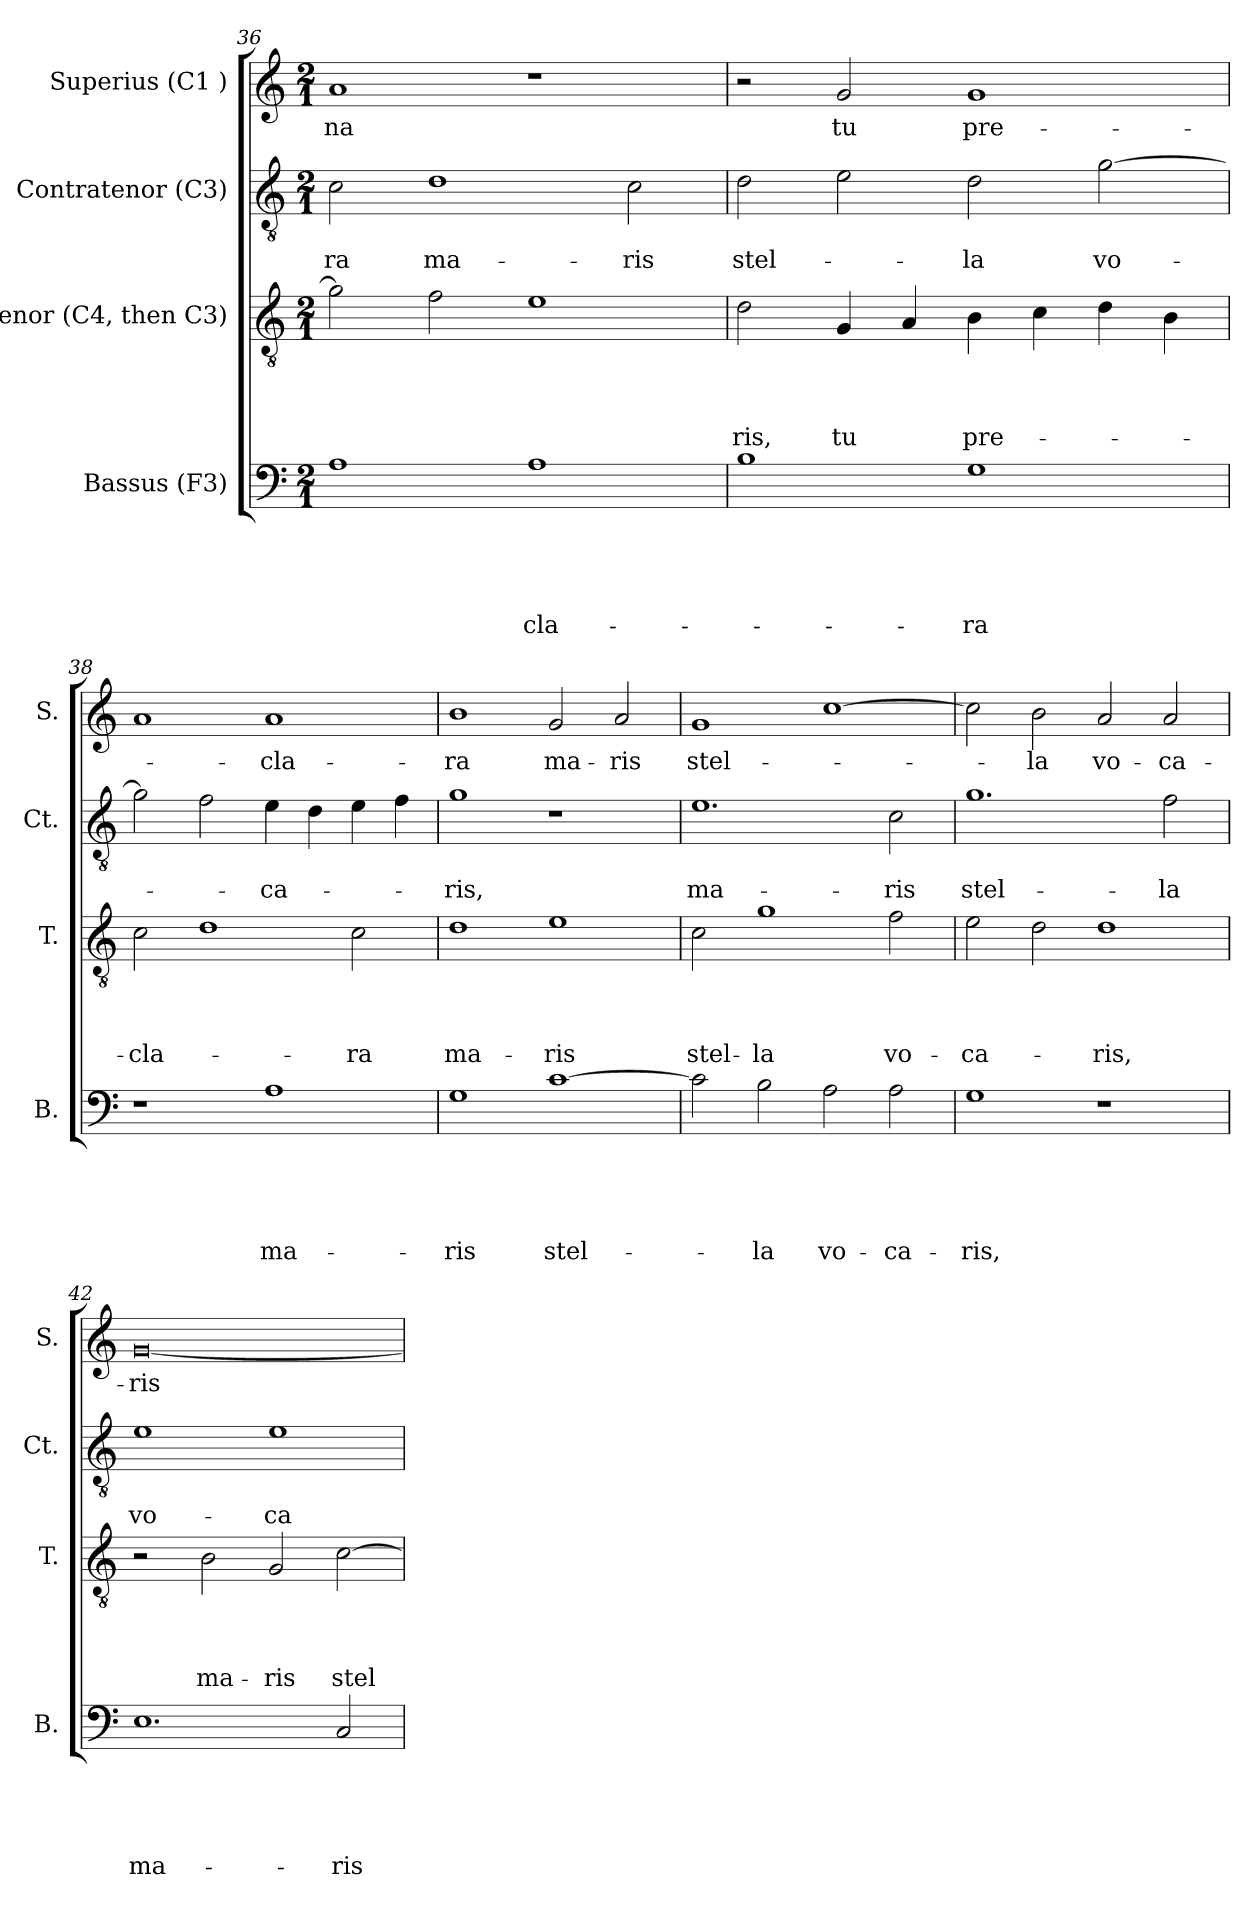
**kern	**text	**text	**text	**text	**text	**kern	**text	**text	**text	**text	**kern	**text	**text	**kern	**text
*part4	*part4	*part4	*part4	*part4	*part4	*part3	*part3	*part3	*part3	*part3	*part2	*part2	*part2	*part1	*part1
*staff4	*staff4	*staff4	*staff4	*staff4	*staff4	*staff3	*staff3	*staff3	*staff3	*staff3	*staff2	*staff2	*staff2	*staff1	*staff1
*I"Bassus (F3)	*	*	*	*	*	*I"Tenor (C4, then C3)	*	*	*	*	*I"Contratenor (C3)	*	*	*I"Superius (C1 )	*
*I'B.	*	*	*	*	*	*I'T.	*	*	*	*	*I'Ct.	*	*	*I'S.	*
*clefF4	*	*	*	*	*	*clefGv2	*	*	*	*	*clefGv2	*	*	*clefG2	*
*k[]	*	*	*	*	*	*k[]	*	*	*	*	*k[]	*	*	*k[]	*
*C:	*	*	*	*	*	*C:	*	*	*	*	*C:	*	*	*C:	*
*M2/1	*	*	*	*	*	*M2/1	*	*	*	*	*M2/1	*	*	*M2/1	*
=36	=36	=36	=36	=36	=36	=36	=36	=36	=36	=36	=36	=36	=36	=36	=36
!	!	!	!	!	!	!	!	!	!	!	!	!	!LO:LY:b	!	!LO:LY:b
1A	.	.	.	.	.	2g\]	.	.	.	.	2c\	.	-ra	1a	-na
!	!	!	!	!	!	!	!	!	!	!	!	!	!LO:LY:b	!	!
.	.	.	.	.	.	2f\	.	.	.	.	1d	.	ma-	.	.
!	!	!	!	!	!LO:LY:b	!	!	!	!	!	!	!	!	!	!
1A	.	.	.	.	-cla-	1e	.	.	.	.	.	.	.	1r	.
!	!	!	!	!	!	!	!	!	!	!	!	!	!LO:LY:b	!	!
.	.	.	.	.	.	.	.	.	.	.	2c\	.	-ris	.	.
=37	=37	=37	=37	=37	=37	=37	=37	=37	=37	=37	=37	=37	=37	=37	=37
!	!	!	!	!	!	!	!	!	!	!LO:LY:b	!	!	!LO:LY:b	!	!
1B	.	.	.	.	.	2d\	.	.	.	-ris,	2d\	.	stel-	2r	.
!	!	!	!	!	!	!	!	!	!	!LO:LY:b	!	!	!	!	!LO:LY:b
.	.	.	.	.	.	4G/	.	.	.	tu	2e\	.	.	2g/	tu
.	.	.	.	.	.	4A/	.	.	.	.	.	.	.	.	.
!	!	!	!	!	!LO:LY:b	!	!	!	!	!LO:LY:b	!	!	!LO:LY:b	!	!LO:LY:b
1G	.	.	.	.	-ra	4B\	.	.	.	pre-	2d\	.	-la	1g	pre-
.	.	.	.	.	.	4c\	.	.	.	.	.	.	.	.	.
!	!	!	!	!	!	!	!	!	!	!	!	!	!LO:LY:b	!	!
.	.	.	.	.	.	4d\	.	.	.	.	[>2g\	.	vo-	.	.
.	.	.	.	.	.	4B\	.	.	.	.	.	.	.	.	.
=38	=38	=38	=38	=38	=38	=38	=38	=38	=38	=38	=38	=38	=38	=38	=38
!	!	!	!	!	!	!	!	!	!	!LO:LY:b	!	!	!	!	!
1r	.	.	.	.	.	2c\	.	.	.	-cla-	2g\]	.	.	1a	.
.	.	.	.	.	.	1d	.	.	.	.	2f\	.	.	.	.
!	!	!	!	!	!LO:LY:b	!	!	!	!	!	!	!	!LO:LY:b	!	!LO:LY:b
1A	.	.	.	.	ma-	.	.	.	.	.	4e\	.	-ca-	1a	-cla-
.	.	.	.	.	.	.	.	.	.	.	4d\	.	.	.	.
!	!	!	!	!	!	!	!	!	!	!LO:LY:b	!	!	!	!	!
.	.	.	.	.	.	2c\	.	.	.	-ra	4e\	.	.	.	.
.	.	.	.	.	.	.	.	.	.	.	4f\	.	.	.	.
!!LO:LB:g=z
=39	=39	=39	=39	=39	=39	=39	=39	=39	=39	=39	=39	=39	=39	=39	=39
!	!	!	!	!	!LO:LY:b	!	!	!	!	!LO:LY:b	!	!	!LO:LY:b	!	!LO:LY:b
1G	.	.	.	.	-ris	1d	.	.	.	ma-	1g	.	-ris,	1b	-ra
!	!	!	!	!	!LO:LY:b	!	!	!	!	!LO:LY:b	!	!	!	!	!LO:LY:b
[>1c	.	.	.	.	stel-	1e	.	.	.	-ris	1r	.	.	2g/	ma-
!	!	!	!	!	!	!	!	!	!	!	!	!	!	!	!LO:LY:b
.	.	.	.	.	.	.	.	.	.	.	.	.	.	2a/	-ris
=40	=40	=40	=40	=40	=40	=40	=40	=40	=40	=40	=40	=40	=40	=40	=40
!	!	!	!	!	!	!	!	!	!	!LO:LY:b	!	!	!LO:LY:b	!	!LO:LY:b
2c\]	.	.	.	.	.	2c\	.	.	.	stel-	1.e	.	ma-	1g	stel-
!	!	!	!	!	!LO:LY:b	!	!	!	!	!LO:LY:b	!	!	!	!	!
2B\	.	.	.	.	-la	1g	.	.	.	-la	.	.	.	.	.
!	!	!	!	!	!LO:LY:b	!	!	!	!	!	!	!	!	!	!
2A\	.	.	.	.	vo-	.	.	.	.	.	.	.	.	[>1cc	.
!	!	!	!	!	!LO:LY:b	!	!	!	!	!LO:LY:b	!	!	!LO:LY:b	!	!
2A\	.	.	.	.	-ca-	2f\	.	.	.	vo-	2c\	.	-ris	.	.
=41	=41	=41	=41	=41	=41	=41	=41	=41	=41	=41	=41	=41	=41	=41	=41
!	!	!	!	!	!LO:LY:b	!	!	!	!	!LO:LY:b	!	!	!LO:LY:b	!	!
1G	.	.	.	.	-ris,	2e\	.	.	.	-ca-	1.g	.	stel-	2cc\]	.
!	!	!	!	!	!	!	!	!	!	!	!	!	!	!	!LO:LY:b
.	.	.	.	.	.	2d\	.	.	.	.	.	.	.	2b\	-la
!	!	!	!	!	!	!	!	!	!	!LO:LY:b	!	!	!	!	!LO:LY:b
1r	.	.	.	.	.	1d	.	.	.	-ris,	.	.	.	2a/	vo-
!	!	!	!	!	!	!	!	!	!	!	!	!	!LO:LY:b	!	!LO:LY:b
.	.	.	.	.	.	.	.	.	.	.	2f\	.	-la	2a/	-ca-
=42	=42	=42	=42	=42	=42	=42	=42	=42	=42	=42	=42	=42	=42	=42	=42
!	!	!	!	!	!LO:LY:b	!	!	!	!	!	!	!	!LO:LY:b	!	!LO:LY:b
1.E	.	.	.	.	ma-	2r	.	.	.	.	1e	.	vo-	[<0g	-ris
!	!	!	!	!	!	!	!	!	!	!LO:LY:b	!	!	!	!	!
.	.	.	.	.	.	2B\	.	.	.	ma-	.	.	.	.	.
!	!	!	!	!	!	!	!	!	!	!LO:LY:b	!	!	!LO:LY:b	!	!
.	.	.	.	.	.	2G/	.	.	.	-ris	1e	.	-ca-	.	.
!	!	!	!	!	!LO:LY:b	!	!	!	!	!LO:LY:b	!	!	!	!	!
2C/	.	.	.	.	-ris	[<2c\	.	.	.	stel-	.	.	.	.	.
=	=	=	=	=	=	=	=	=	=	=	=	=	=	=	=
*-	*-	*-	*-	*-	*-	*-	*-	*-	*-	*-	*-	*-	*-	*-	*-
